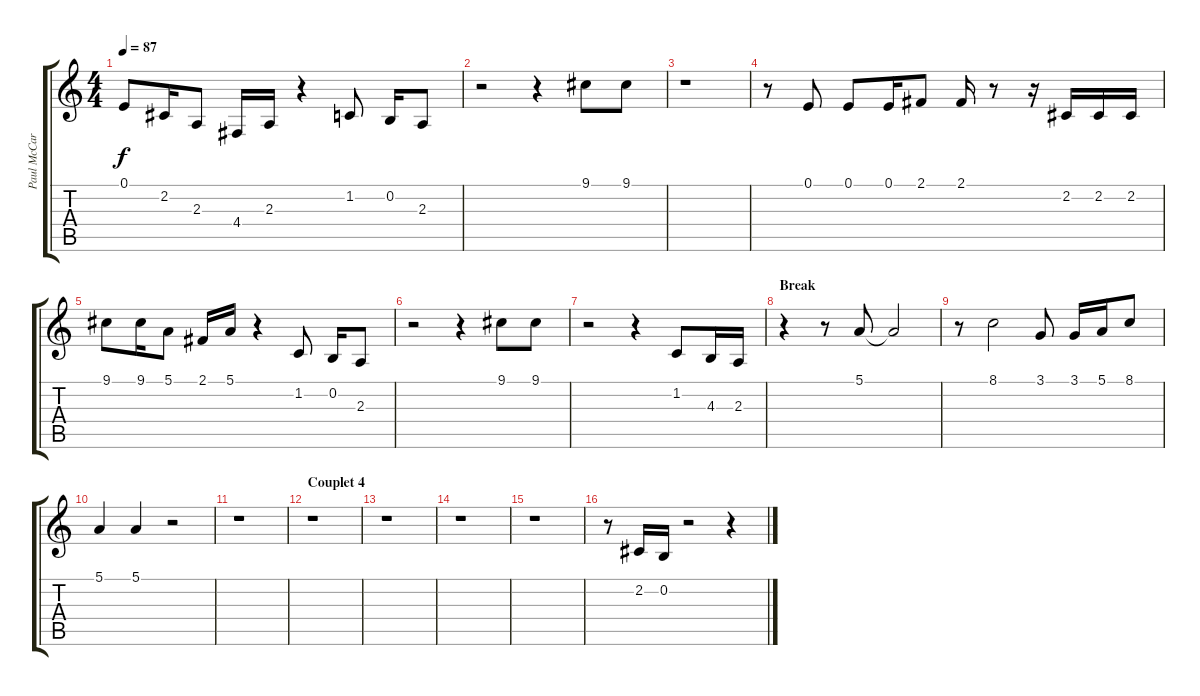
\track ("Paul McCartney" "Paul McCar") {instrument tenorsax}
\staff {score tabs}
\tuning (E4 B3 G3 D3 A2 E2) {hide}
\ts (4 4)
\tempo 87
\clef g2
\ks c
0.1.8{dy f} 2.2.16 2.3.8 4.4.16 2.3.16 r.4 1.2.8 0.2.16 2.3.8 |
r.2 r.4 9.1.8 9.1.8 |
r.1 |
r.8 0.1.8 0.1.8 0.1.16 2.1.8 2.1.16 r.8 r.16 2.2.16 2.2.16 2.2.16 |
9.1.8 9.1.16 5.1.8 2.1.16 5.1.16 r.4 1.2.8 0.2.16 2.3.8 |
r.2 r.4 9.1.8 9.1.8 |
r.2 r.4 1.2.8 4.3.16 2.3.16 |
\section ("" "Break")
r.4 r.8 5.1.8 5.1{t}.2 |
r.8 8.1.2 3.1.8 3.1.16 5.1.16 8.1.8 |
5.1.4 5.1.4 r.2 |
r.1 |
\section ("" "Couplet 4")
r.1 |
r.1 |
r.1 |
r.1 |
r.8{volume 14} 2.2.16 0.2.16 r.2 r.4
